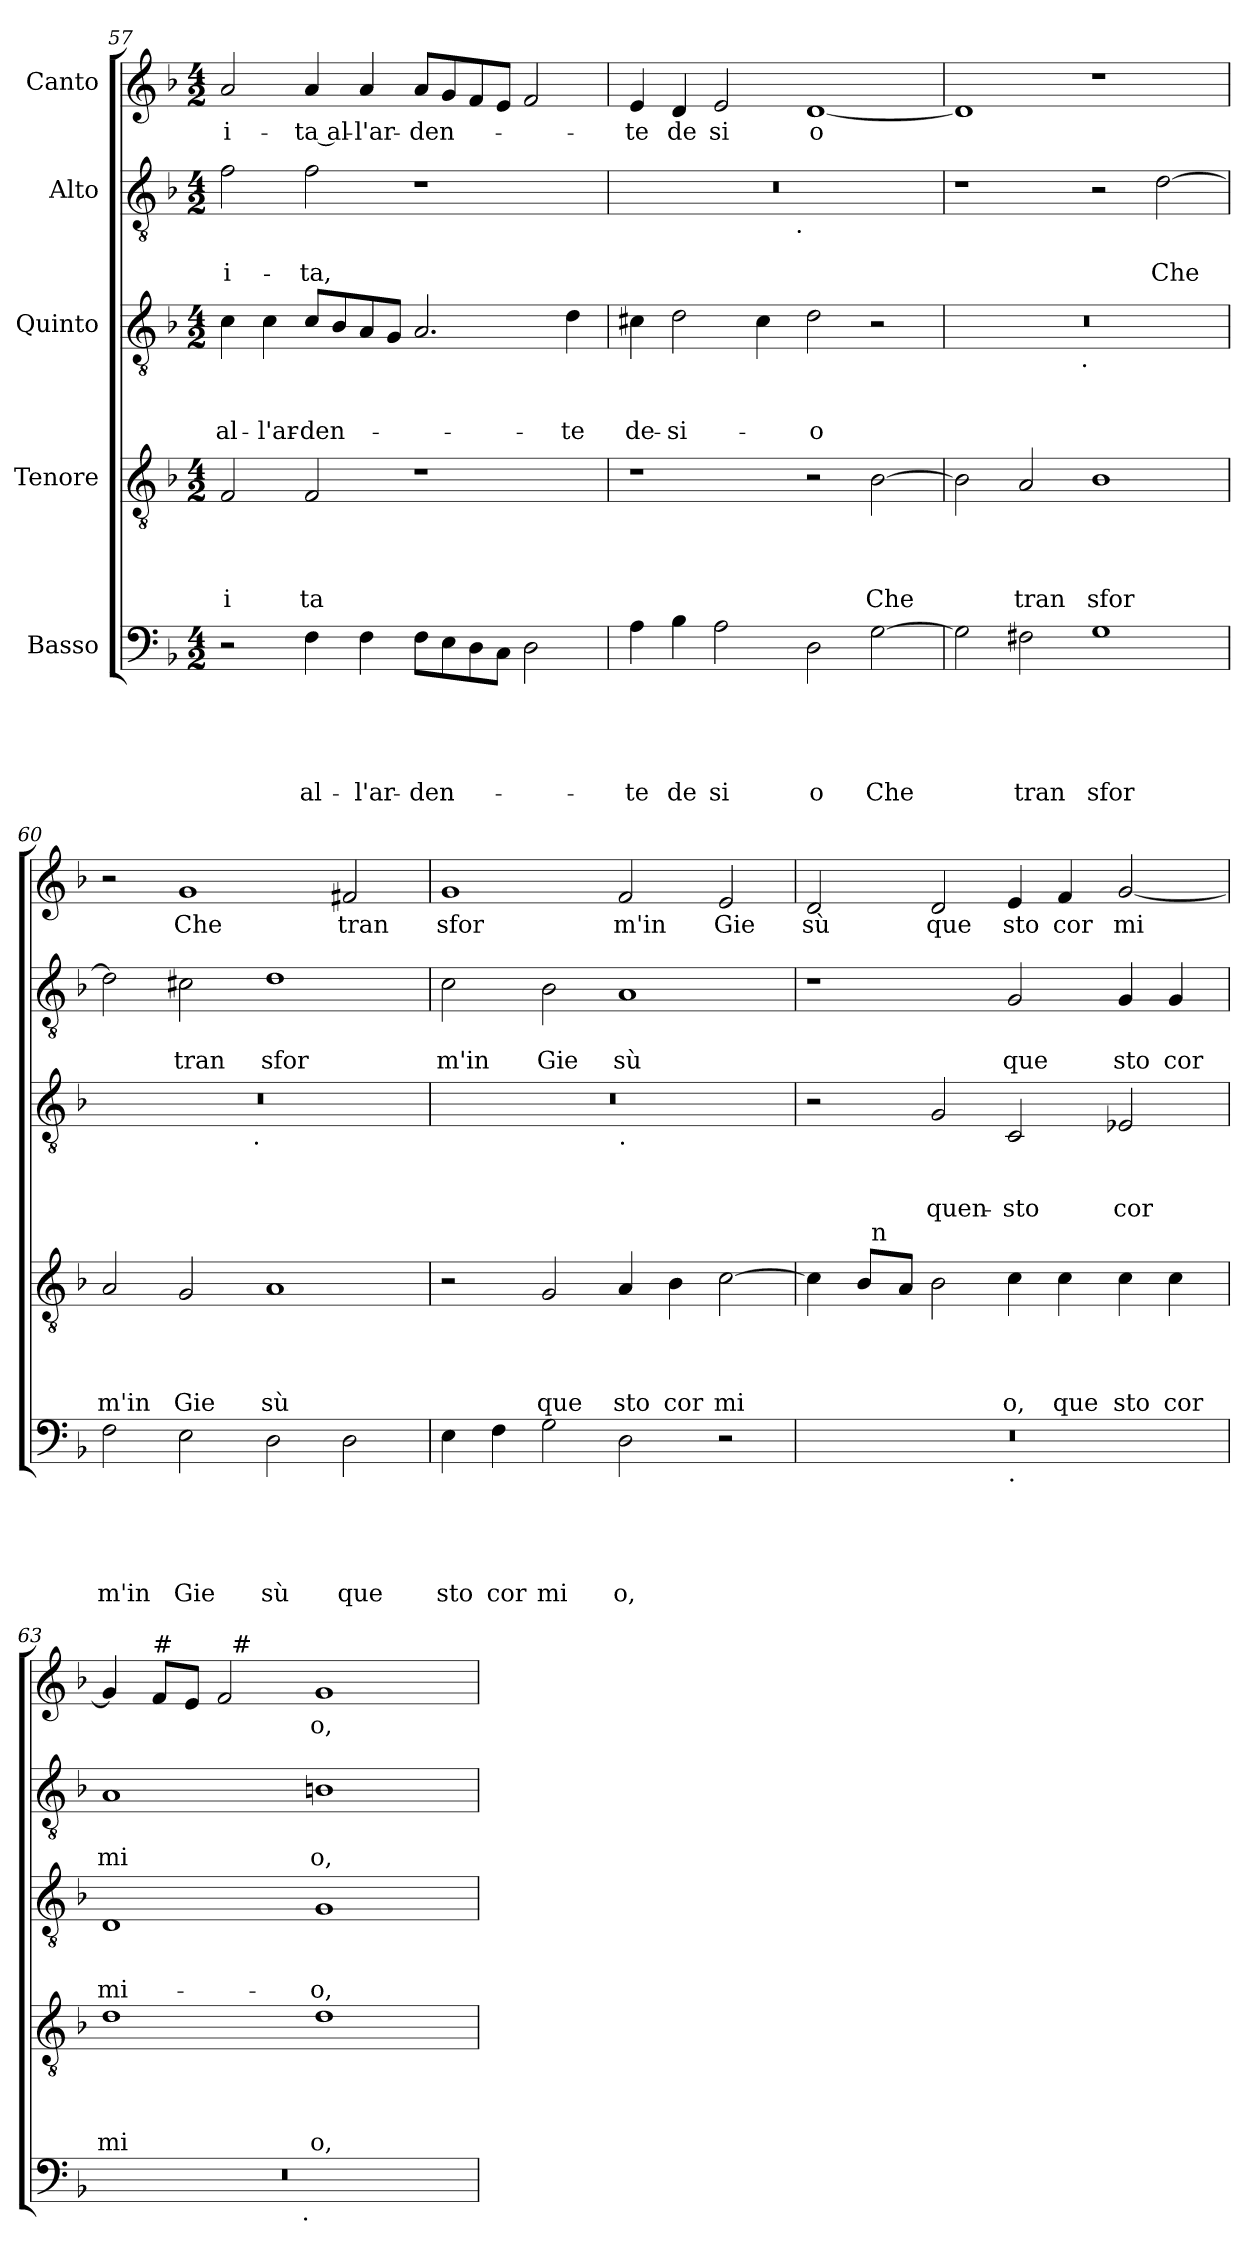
**kern	**text	**text	**text	**text	**text	**kern	**text	**text	**text	**text	**kern	**text	**text	**text	**kern	**text	**text	**kern	**text
*part5	*part5	*part5	*part5	*part5	*part5	*part4	*part4	*part4	*part4	*part4	*part3	*part3	*part3	*part3	*part2	*part2	*part2	*part1	*part1
*staff5	*staff5	*staff5	*staff5	*staff5	*staff5	*staff4	*staff4	*staff4	*staff4	*staff4	*staff3	*staff3	*staff3	*staff3	*staff2	*staff2	*staff2	*staff1	*staff1
*I"Basso	*	*	*	*	*	*I"Tenore	*	*	*	*	*I"Quinto	*	*	*	*I"Alto	*	*	*I"Canto	*
*clefF4	*	*	*	*	*	*clefGv2	*	*	*	*	*clefGv2	*	*	*	*clefGv2	*	*	*clefG2	*
*k[b-]	*	*	*	*	*	*k[b-]	*	*	*	*	*k[b-]	*	*	*	*k[b-]	*	*	*k[b-]	*
*F:	*	*	*	*	*	*F:	*	*	*	*	*F:	*	*	*	*F:	*	*	*F:	*
*M4/2	*	*	*	*	*	*M4/2	*	*	*	*	*M4/2	*	*	*	*M4/2	*	*	*M4/2	*
=57	=57	=57	=57	=57	=57	=57	=57	=57	=57	=57	=57	=57	=57	=57	=57	=57	=57	=57	=57
!	!	!	!	!	!	!	!	!	!	!LO:LY:b	!	!	!	!LO:LY:b	!	!	!LO:LY:b	!	!LO:LY:b
2r	.	.	.	.	.	2F/	.	.	.	i	4c\	.	.	al-	2f\	.	-i-	2a/	-i-
!	!	!	!	!	!	!	!	!	!	!	!	!	!	!LO:LY:b	!	!	!	!	!
.	.	.	.	.	.	.	.	.	.	.	4c\	.	.	-l'ar-	.	.	.	.	.
!	!	!	!	!	!LO:LY:b	!	!	!	!	!LO:LY:b	!	!	!	!LO:LY:b	!	!	!LO:LY:b	!	!LO:LY:b:rj
4F\	.	.	.	.	al-	2F/	.	.	.	ta	8c/L	.	.	-den-	2f\	.	-ta,	4a/	-ta al-
.	.	.	.	.	.	.	.	.	.	.	8B-/	.	.	.	.	.	.	.	.
!	!	!	!	!	!LO:LY:b	!	!	!	!	!	!	!	!	!	!	!	!	!	!LO:LY:b
4F\	.	.	.	.	-l'ar-	.	.	.	.	.	8A/	.	.	.	.	.	.	4a/	-l'ar-
.	.	.	.	.	.	.	.	.	.	.	8G/J	.	.	.	.	.	.	.	.
!	!	!	!	!	!LO:LY:b	!	!	!	!	!	!	!	!	!	!	!	!	!	!LO:LY:b
8F\L	.	.	.	.	-den-	1r	.	.	.	.	2.A/	.	.	.	1r	.	.	8a/L	-den-
8E\	.	.	.	.	.	.	.	.	.	.	.	.	.	.	.	.	.	8g/	.
8D\	.	.	.	.	.	.	.	.	.	.	.	.	.	.	.	.	.	8f/	.
8C\J	.	.	.	.	.	.	.	.	.	.	.	.	.	.	.	.	.	8e/J	.
2D\	.	.	.	.	.	.	.	.	.	.	.	.	.	.	.	.	.	2f/	.
!	!	!	!	!	!	!	!	!	!	!	!	!	!	!LO:LY:b	!	!	!	!	!
.	.	.	.	.	.	.	.	.	.	.	4d\	.	.	-te	.	.	.	.	.
!!LO:LB:g=z
=58	=58	=58	=58	=58	=58	=58	=58	=58	=58	=58	=58	=58	=58	=58	=58	=58	=58	=58	=58
!	!	!	!	!	!LO:LY:b	!	!	!	!	!	!	!	!	!LO:LY:b	!	!	!	!	!LO:LY:b
*	*	*	*	*	*	*	*	*	*	*	*	*	*	*	*^	*	*	*	*
4A\	.	.	.	.	-te	1r	.	.	.	.	4c#X\	.	.	de-	0r	2ryy	.	.	4e/	-te
!	!	!	!	!	!LO:LY:b	!	!	!	!	!	!	!	!	!LO:LY:b	!	!	!	!	!	!LO:LY:b
4B-\	.	.	.	.	de	.	.	.	.	.	2d\	.	.	-si-	.	.	.	.	4d/	de
!	!	!	!	!	!LO:LY:b	!	!	!	!	!	!	!	!	!	!	!	!	!	!	!LO:LY:b
2A\	.	.	.	.	si	.	.	.	.	.	.	.	.	.	.	4...ryy	.	.	2e/	si
.	.	.	.	.	.	.	.	.	.	.	4c#\	.	.	.	.	.	.	.	.	.
!	!	!	!	!	!	!	!	!	!	!	!	!	!	!	!	!LO:TX:b:t=.	!	!	!	!
.	.	.	.	.	.	.	.	.	.	.	.	.	.	.	.	1ryy	.	.	.	.
!	!	!	!	!	!LO:LY:b	!	!	!	!	!	!	!	!	!LO:LY:b	!	!	!	!	!	!LO:LY:b:rj
2D\	.	.	.	.	o	2r	.	.	.	.	2d\	.	.	-o	.	.	.	.	[<1d	o
!	!	!	!	!	!LO:LY:b	!	!	!	!	!LO:LY:b	!	!	!	!	!	!	!	!	!	!
[>2G\	.	.	.	.	Che	[>2B-\	.	.	.	Che	2r	.	.	.	.	.	.	.	.	.
.	.	.	.	.	.	.	.	.	.	.	.	.	.	.	.	32ryy	.	.	.	.
*	*	*	*	*	*	*	*	*	*	*	*	*	*	*	*v	*v	*	*	*	*
=59	=59	=59	=59	=59	=59	=59	=59	=59	=59	=59	=59	=59	=59	=59	=59	=59	=59	=59	=59
*	*	*	*	*	*	*	*	*	*	*	*^	*	*	*	*	*	*	*	*
2G\]	.	.	.	.	.	2B-\]	.	.	.	.	0r	2ryy	.	.	.	1r	.	.	1d]	.
!	!	!	!	!	!LO:LY:b	!	!	!	!	!LO:LY:b	!	!	!	!	!	!	!	!	!	!
2F#X\	.	.	.	.	tran	2A/	.	.	.	tran	.	4...ryy	.	.	.	.	.	.	.	.
!	!	!	!	!	!	!	!	!	!	!	!	!LO:TX:b:t=.	!	!	!	!	!	!	!	!
.	.	.	.	.	.	.	.	.	.	.	.	1ryy	.	.	.	.	.	.	.	.
!	!	!	!	!	!LO:LY:b	!	!	!	!	!LO:LY:b	!	!	!	!	!	!	!	!	!	!
1G	.	.	.	.	sfor	1B-	.	.	.	sfor	.	.	.	.	.	2r	.	.	1r	.
!	!	!	!	!	!	!	!	!	!	!	!	!	!	!	!	!	!	!LO:LY:b	!	!
.	.	.	.	.	.	.	.	.	.	.	.	.	.	.	.	[>2d\	.	Che	.	.
.	.	.	.	.	.	.	.	.	.	.	.	32ryy	.	.	.	.	.	.	.	.
=60	=60	=60	=60	=60	=60	=60	=60	=60	=60	=60	=60	=60	=60	=60	=60	=60	=60	=60	=60	=60
!	!	!	!	!	!LO:LY:b	!	!	!	!	!LO:LY:b	!	!	!	!	!	!	!	!	!	!
2F\	.	.	.	.	m'in	2A/	.	.	.	m'in	0r	2ryy	.	.	.	2d\]	.	.	2r	.
!	!	!	!	!	!LO:LY:b	!	!	!	!	!LO:LY:b	!	!	!	!	!	!	!	!LO:LY:b	!	!LO:LY:b
2E\	.	.	.	.	Gie	2G/	.	.	.	Gie	.	4...ryy	.	.	.	2c#X\	.	tran	1g	Che
!	!	!	!	!	!	!	!	!	!	!	!	!LO:TX:b:t=.	!	!	!	!	!	!	!	!
.	.	.	.	.	.	.	.	.	.	.	.	1ryy	.	.	.	.	.	.	.	.
!	!	!	!	!	!LO:LY:b	!	!	!	!	!LO:LY:b	!	!	!	!	!	!	!	!LO:LY:b	!	!
2D\	.	.	.	.	sù	1A	.	.	.	sù	.	.	.	.	.	1d	.	sfor	.	.
!	!	!	!	!	!LO:LY:b	!	!	!	!	!	!	!	!	!	!	!	!	!	!	!LO:LY:b
2D\	.	.	.	.	que	.	.	.	.	.	.	.	.	.	.	.	.	.	2f#X/	tran
.	.	.	.	.	.	.	.	.	.	.	.	32ryy	.	.	.	.	.	.	.	.
=61	=61	=61	=61	=61	=61	=61	=61	=61	=61	=61	=61	=61	=61	=61	=61	=61	=61	=61	=61	=61
!	!	!	!	!	!LO:LY:b	!	!	!	!	!	!	!	!	!	!	!	!	!LO:LY:b	!	!LO:LY:b
4E\	.	.	.	.	sto	2r	.	.	.	.	0r	1ryy	.	.	.	2c\	.	m'in	1g	sfor
!	!	!	!	!	!LO:LY:b	!	!	!	!	!	!	!	!	!	!	!	!	!	!	!
4F\	.	.	.	.	cor	.	.	.	.	.	.	.	.	.	.	.	.	.	.	.
!	!	!	!	!	!LO:LY:b	!	!	!	!	!LO:LY:b	!	!	!	!	!	!	!	!LO:LY:b	!	!
2G\	.	.	.	.	mi	2G/	.	.	.	que	.	.	.	.	.	2B-\	.	Gie	.	.
!	!	!	!	!	!	!	!	!	!	!	!	!LO:TX:b:t=.	!	!	!	!	!	!	!	!
!	!	!	!	!	!LO:LY:b	!	!	!	!	!LO:LY:b	!	!	!	!	!	!	!	!LO:LY:b	!	!LO:LY:b
2D\	.	.	.	.	o,	4A/	.	.	.	sto	.	1ryy	.	.	.	1A	.	sù	2f/	m'in
!	!	!	!	!	!	!	!	!	!	!LO:LY:b	!	!	!	!	!	!	!	!	!	!
.	.	.	.	.	.	4B-\	.	.	.	cor	.	.	.	.	.	.	.	.	.	.
!	!	!	!	!	!	!	!	!	!	!LO:LY:b	!	!	!	!	!	!	!	!	!	!LO:LY:b
2r	.	.	.	.	.	[>2c\	.	.	.	mi	.	.	.	.	.	.	.	.	2e/	Gie
=62	=62	=62	=62	=62	=62	=62	=62	=62	=62	=62	=62	=62	=62	=62	=62	=62	=62	=62	=62	=62
!	!	!	!	!	!	!	!	!	!	!	!	!	!	!	!	!	!	!	!	!LO:LY:b
*^	*	*	*	*	*	*^	*	*	*	*	*v	*v	*	*	*	*	*	*	*	*
0r	1ryy	.	.	.	.	.	4c\]	4ryy	.	.	.	.	2r	.	.	.	1r	.	.	2d/	sù
.	.	.	.	.	.	.	8B-/L	32ryy	.	.	.	.	.	.	.	.	.	.	.	.	.
!	!	!	!	!	!	!	!	!LO:TX:a:t=n	!	!	!	!	!	!	!	!	!	!	!	!	!
.	.	.	.	.	.	.	.	1ryy	.	.	.	.	.	.	.	.	.	.	.	.	.
.	.	.	.	.	.	.	8A/J	.	.	.	.	.	.	.	.	.	.	.	.	.	.
!	!	!	!	!	!	!	!	!	!	!	!	!	!	!	!	!LO:LY:b:rj	!	!	!	!	!LO:LY:b
.	.	.	.	.	.	.	2B-\	.	.	.	.	.	2G/	.	.	quen-	.	.	.	2d/	que
!	!LO:TX:b:t=.	!	!	!	!	!	!	!	!	!	!	!	!	!	!	!	!	!	!	!	!
!	!	!	!	!	!	!	!	!	!	!	!	!LO:LY:b	!	!	!	!LO:LY:b	!	!	!LO:LY:b	!	!LO:LY:b
.	1ryy	.	.	.	.	.	4c\	.	.	.	.	o,	2C/	.	.	-sto	2G/	.	que	4e/	sto
!	!	!	!	!	!	!	!	!	!	!	!	!LO:LY:b	!	!	!	!	!	!	!	!	!LO:LY:b
.	.	.	.	.	.	.	4c\	.	.	.	.	que	.	.	.	.	.	.	.	4f/	cor
.	.	.	.	.	.	.	.	2ryy	.	.	.	.	.	.	.	.	.	.	.	.	.
!	!	!	!	!	!	!	!	!	!	!	!	!LO:LY:b	!	!	!	!LO:LY:b	!	!	!LO:LY:b	!	!LO:LY:b
.	.	.	.	.	.	.	4c\	.	.	.	.	sto	2E-X/	.	.	cor	4G/	.	sto	[<2g/	mi
!	!	!	!	!	!	!	!	!	!	!	!	!LO:LY:b	!	!	!	!	!	!	!LO:LY:b	!	!
.	.	.	.	.	.	.	4c\	.	.	.	.	cor	.	.	.	.	4G/	.	cor	.	.
.	.	.	.	.	.	.	.	8..ryy	.	.	.	.	.	.	.	.	.	.	.	.	.
=63	=63	=63	=63	=63	=63	=63	=63	=63	=63	=63	=63	=63	=63	=63	=63	=63	=63	=63	=63	=63	=63
!	!	!	!	!	!	!	!	!	!	!	!	!LO:LY:b	!	!	!	!LO:LY:b	!	!	!LO:LY:b	!	!
*	*	*	*	*	*	*	*v	*v	*	*	*	*	*	*	*	*	*	*	*	*^	*
0r	2ryy	.	.	.	.	.	1d	.	.	.	mi	1D	.	.	mi-	1A	.	mi	4g/]	2ryy	.
!	!	!	!	!	!	!	!	!	!	!	!	!	!	!	!	!	!	!	!LO:TX:a:t=#	!	!
.	.	.	.	.	.	.	.	.	.	.	.	.	.	.	.	.	.	.	8f/L	.	.
.	.	.	.	.	.	.	.	.	.	.	.	.	.	.	.	.	.	.	8e/J	.	.
.	4...ryy	.	.	.	.	.	.	.	.	.	.	.	.	.	.	.	.	.	2f/	32ryy	.
!	!	!	!	!	!	!	!	!	!	!	!	!	!	!	!	!	!	!	!	!LO:TX:a:t=#	!
.	.	.	.	.	.	.	.	.	.	.	.	.	.	.	.	.	.	.	.	1ryy	.
!	!LO:TX:b:t=.	!	!	!	!	!	!	!	!	!	!	!	!	!	!	!	!	!	!	!	!
.	1ryy	.	.	.	.	.	.	.	.	.	.	.	.	.	.	.	.	.	.	.	.
!	!	!	!	!	!	!	!	!	!	!	!LO:LY:b	!	!	!	!LO:LY:b	!	!	!LO:LY:b	!	!	!LO:LY:b
.	.	.	.	.	.	.	1d	.	.	.	o,	1G	.	.	-o,	1Bn	.	o,	1g	.	o,
.	.	.	.	.	.	.	.	.	.	.	.	.	.	.	.	.	.	.	.	4...ryy	.
.	32ryy	.	.	.	.	.	.	.	.	.	.	.	.	.	.	.	.	.	.	.	.
*v	*v	*	*	*	*	*	*	*	*	*	*	*	*	*	*	*	*	*	*v	*v	*
=	=	=	=	=	=	=	=	=	=	=	=	=	=	=	=	=	=	=	=
*-	*-	*-	*-	*-	*-	*-	*-	*-	*-	*-	*-	*-	*-	*-	*-	*-	*-	*-	*-
